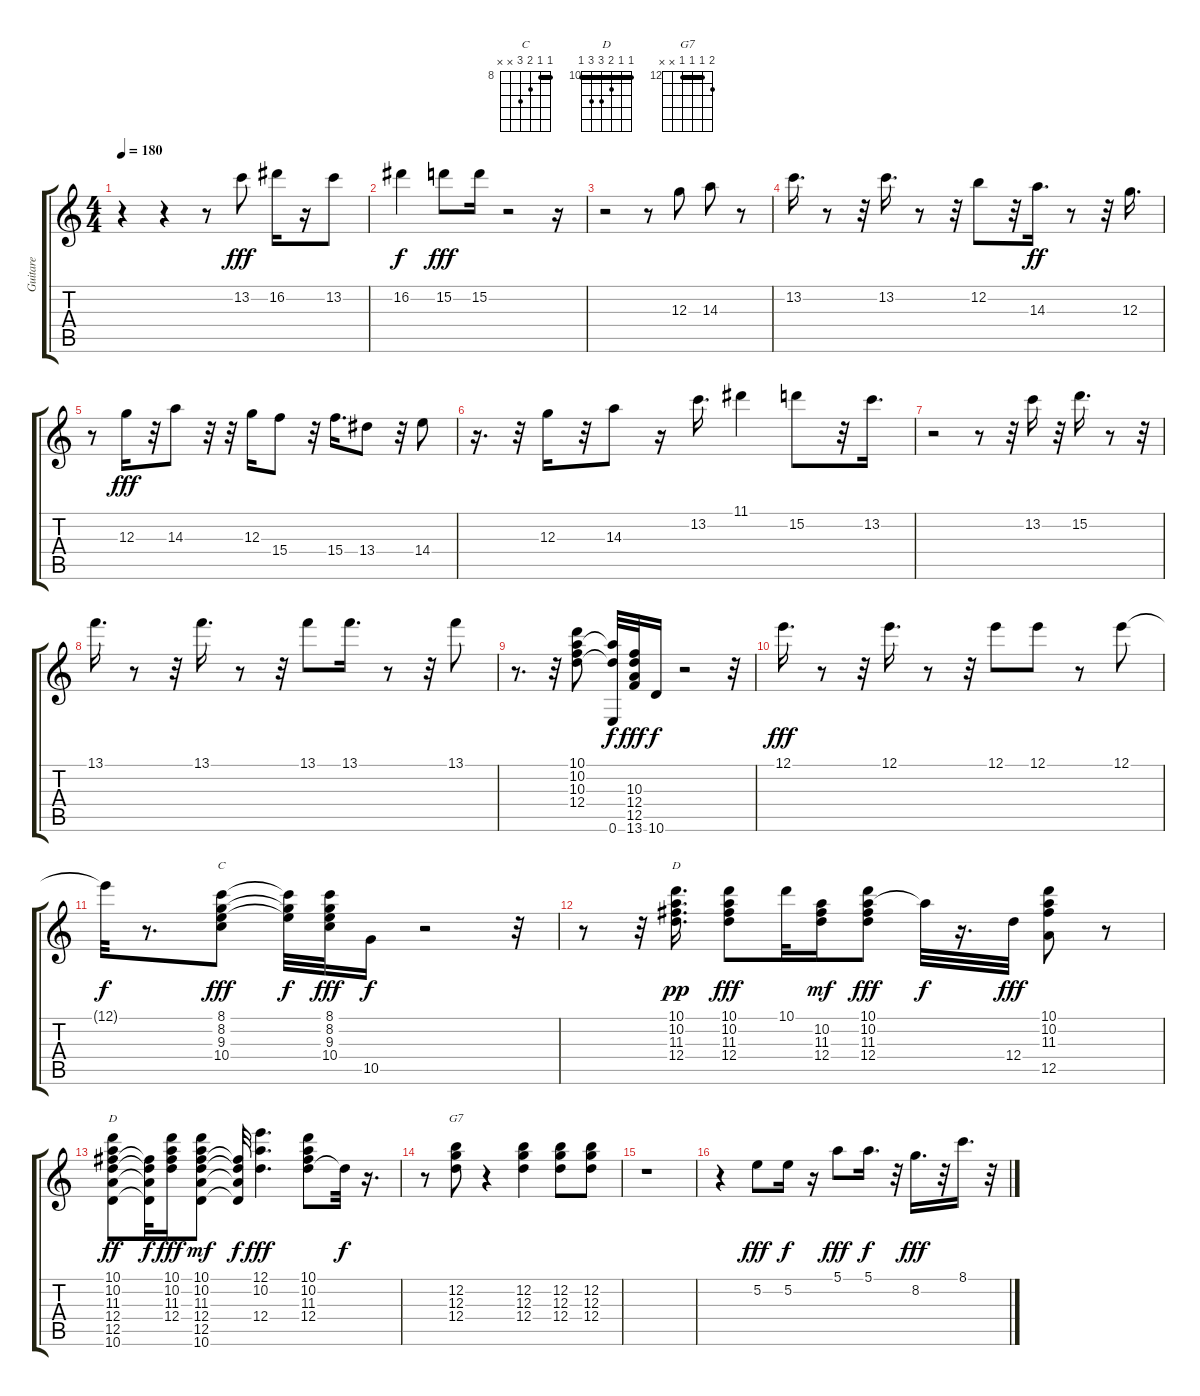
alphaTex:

\track ("Guitare" "Guitare") {instrument acousticguitarsteel}
\staff {score tabs}
\tuning (E4 B3 G3 D3 A2 E2) {hide}
\chord ("C" 8 8 9 10 x x) {firstfret 8 barre 8}
\chord ("D" 10 10 11 12 x x) {firstfret 10 barre 10}
\chord ("D" 10 10 11 12 12 10) {firstfret 10 barre 10}
\chord ("G7" 13 12 12 12 x x) {firstfret 12 barre 12}
\ts (4 4)
\tempo 180
\clef g2
\ks c
r.4{dy fff} r.4 r.8 13.2.8 16.2.16 r.16 13.2.8 |
16.2.4{dy f} 15.2.8{dy fff} 15.2.16 r.2 r.16 |
r.2 r.8 12.3.8 14.3.8 r.8 |
13.2.16{d} r.8 r.32 13.2.16{d} r.8 r.32 12.2.8 r.32 14.3.16{d dy ff} r.8 r.32 12.3.16{d} |
r.8 12.3.16{dy fff} r.32 14.3.8 r.32 r.32 12.3.16 15.4.8 r.32 15.4.16{d} 13.4.8 r.32 14.4.8 |
r.16{d} r.32 12.3.16 r.32 14.3.8 r.16 13.2.16{d} 11.1.4 15.2.8 r.32 13.2.16{d} |
r.2 r.8 r.32 13.2.16 r.32 15.2.16{d} r.8 r.32 |
13.1.16{d} r.8 r.32 13.1.16{d} r.8 r.32 13.1.8 13.1.16{d} r.8 r.32 13.1.8 |
r.8{d} r.32 (10.1 10.2 10.3 12.4).8 (10.2{t} 12.4{t} 0.6).32{dy f} (10.3 12.4 12.5 13.6).32{dy fff} 10.6.16{dy f} r.2 r.32 |
12.1.16{d dy fff} r.8 r.32 12.1.16{d} r.8 r.32 12.1.8 12.1.8 r.8 12.1.8 |
12.1{t}.32{dy f} r.8{d} (8.1 8.2 9.3 10.4).8{ch "C" dy fff} (8.1{t} 8.2{t} 9.3{t}).32{dy f} (8.1 8.2 9.3 10.4).32{dy fff} 10.5.16{dy f} r.2 r.32 |
r.8 r.32 (10.1 10.2 11.3 12.4).16{d ch "D" dy pp} (10.1 10.2 11.3 12.4).8{dy fff} 10.1.32 (10.2 11.3 12.4).16{dy mf} (10.1 10.2 11.3 12.4).8{dy fff} 10.2{t}.32{dy f} r.16{d} 12.4.32{dy fff} (10.1 10.2 11.3 12.5).8 r.8 |
(10.1 10.2 11.3 12.4 12.5 10.6).8{ch "D" dy ff} (11.3{t} 12.4{t} 12.5{t} 10.6{t}).32{dy f} (10.1 10.2 11.3 12.4).16{dy fff} (10.1 10.2 11.3 12.4 12.5 10.6).8{dy mf} (11.3{t} 12.4{t} 12.5{t} 10.6{t}).32{dy f} (12.1 10.2 12.4).4{d dy fff} (10.1 10.2 11.3 12.4).8 12.4{t}.32{dy f} r.16{d} |
r.8 (12.2 12.3 12.4).8{ch "G7"} r.4 (12.2 12.3 12.4).4 (12.2 12.3 12.4).8 (12.2 12.3 12.4).8 |
r.1 |
r.4 5.2.8{dy fff} 5.2.16{dy f} r.16 5.1.8{dy fff} 5.1.16{d dy f} r.32 8.2.16{d dy fff} r.32 8.1.16{d} r.32
